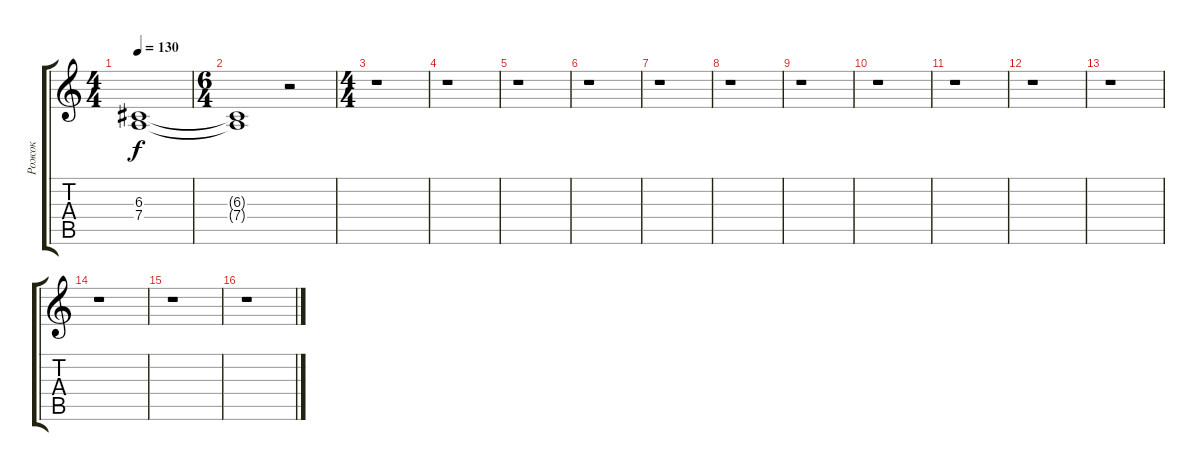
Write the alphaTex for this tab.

\track ("Рожок" "Рожок") {instrument frenchhorn}
\staff {score tabs}
\tuning (E4 B3 G3 D3 A2 E2) {hide}
\ts (4 4)
\tempo 130
\clef g2
\ks c
(6.3{t} 7.4{t}).1{dy f} |
\ts (6 4)
(6.3{t} 7.4{t}).1 r.2 |
\ts (4 4)
r.1 |
r.1 |
r.1 |
r.1 |
r.1 |
r.1 |
r.1 |
r.1 |
r.1 |
r.1 |
r.1 |
r.1 |
r.1 |
r.1
